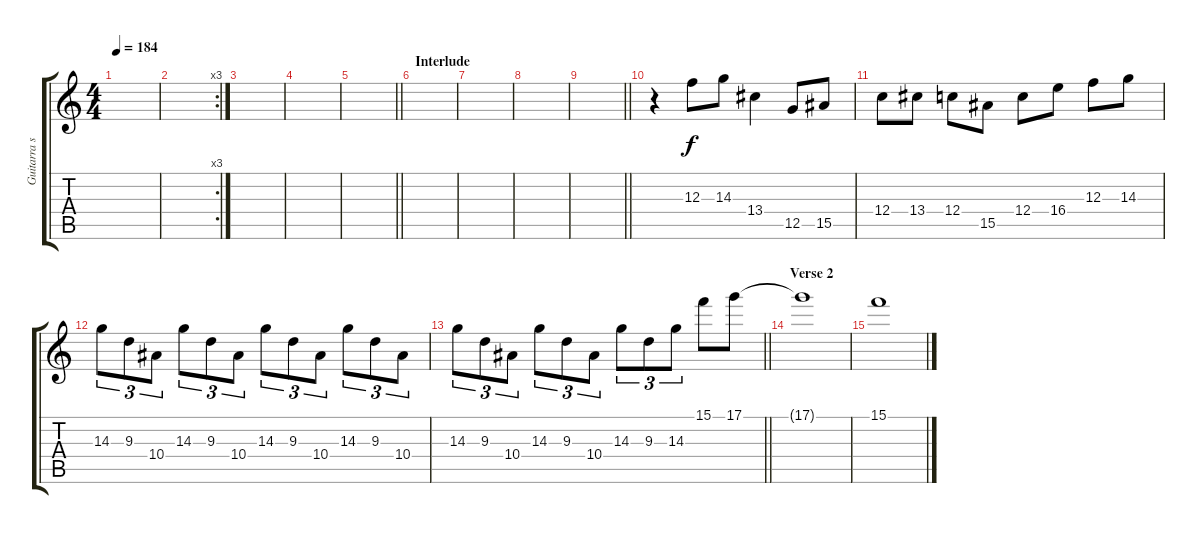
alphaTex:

\track ("Guitarra solos" "Guitarra s") {instrument distortionguitar}
\staff {score tabs}
\tuning (D4 A3 F3 C3 G2 D2) {hide}
\ts (4 4)
\tempo 184
\clef g2
\ks c
|
\rc 3
|
|
|
\barLineRight lightlight
|
\section ("" "Interlude")
|
|
|
\barLineRight lightlight
|
r.4 12.3.8 14.3.8 13.4.4 12.5.8 15.5.8 |
12.4.8 13.4.8 12.4.8 15.5.8 12.4.8 16.4.8 12.3.8 14.3.8 |
14.3.8{tu (3 2)} 9.3.8{tu (3 2)} 10.4.8{tu (3 2)} 14.3.8{tu (3 2)} 9.3.8{tu (3 2)} 10.4.8{tu (3 2)} 14.3.8{tu (3 2)} 9.3.8{tu (3 2)} 10.4.8{tu (3 2)} 14.3.8{tu (3 2)} 9.3.8{tu (3 2)} 10.4.8{tu (3 2)} |
\barLineRight lightlight
14.3.8{tu (3 2)} 9.3.8{tu (3 2)} 10.4.8{tu (3 2)} 14.3.8{tu (3 2)} 9.3.8{tu (3 2)} 10.4.8{tu (3 2)} 14.3.8{tu (3 2)} 9.3.8{tu (3 2)} 14.3.8{tu (3 2)} 15.1.8 17.1.8 |
\section ("" "Verse 2")
17.1{t}.1 |
15.1.1
